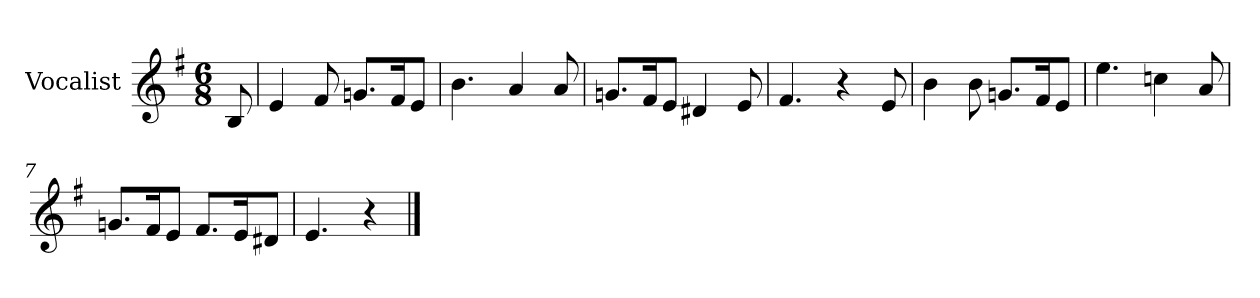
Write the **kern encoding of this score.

**kern
*part1
*staff1
*I"Vocalist
*k[f#]
*e:
*M6/8
=
8B
=1
4e
8f#
8.gnL
16f#K
8eJ
=2
4.b
4a
8a
=3
8.gnL
16f#K
8eJ
4d#X
8e
=4
4.f#
4r
8e
=5
4b
8b
8.gnL
16f#K
8eJ
=6
4.ee
4ccn
8a
=7
8.gnL
16f#K
8eJ
8.f#L
16eK
8d#XJ
=8
4.e
4r
==
*-
